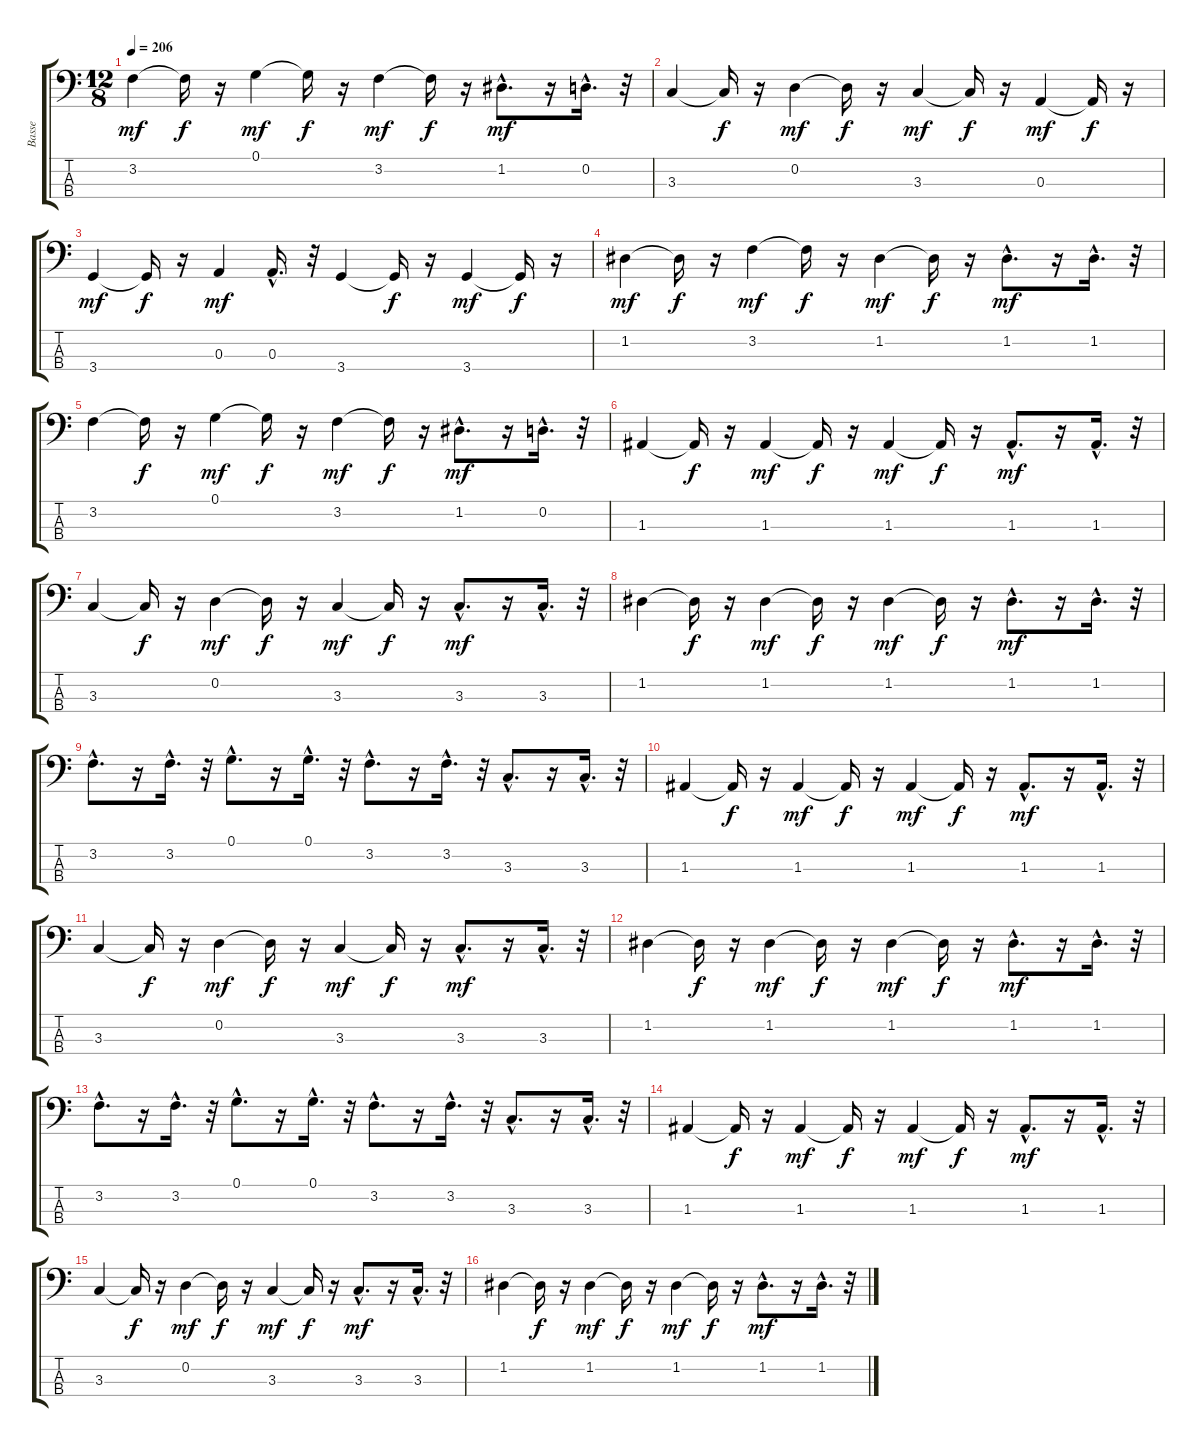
\track ("Basse" "Basse") {instrument electricbassfinger}
\staff {score tabs}
\tuning (G2 D2 A1 E1) {hide}
\ts (12 8)
\tempo 206
\clef f4
\ks c
3.2.4{dy mf} 3.2{t}.16{dy f} r.16 0.1.4{dy mf} 0.1{t}.16{dy f} r.16 3.2.4{dy mf} 3.2{t}.16{dy f} r.16 1.2{hac}.8{d dy mf} r.16 0.2{hac}.16{d} r.32 |
3.3.4 3.3{t}.16{dy f} r.16 0.2.4{dy mf} 0.2{t}.16{dy f} r.16 3.3.4{dy mf} 3.3{t}.16{dy f} r.16 0.3.4{dy mf} 0.3{t}.16{dy f} r.16 |
3.4.4{dy mf} 3.4{t}.16{dy f} r.16 0.3.4{dy mf} 0.3{hac}.16{d} r.32 3.4.4 3.4{t}.16{dy f} r.16 3.4.4{dy mf} 3.4{t}.16{dy f} r.16 |
1.2.4{dy mf} 1.2{t}.16{dy f} r.16 3.2.4{dy mf} 3.2{t}.16{dy f} r.16 1.2.4{dy mf} 1.2{t}.16{dy f} r.16 1.2{hac}.8{d dy mf} r.16 1.2{hac}.16{d} r.32 |
3.2.4 3.2{t}.16{dy f} r.16 0.1.4{dy mf} 0.1{t}.16{dy f} r.16 3.2.4{dy mf} 3.2{t}.16{dy f} r.16 1.2{hac}.8{d dy mf} r.16 0.2{hac}.16{d} r.32 |
1.3.4 1.3{t}.16{dy f} r.16 1.3.4{dy mf} 1.3{t}.16{dy f} r.16 1.3.4{dy mf} 1.3{t}.16{dy f} r.16 1.3{hac}.8{d dy mf} r.16 1.3{hac}.16{d} r.32 |
3.3.4 3.3{t}.16{dy f} r.16 0.2.4{dy mf} 0.2{t}.16{dy f} r.16 3.3.4{dy mf} 3.3{t}.16{dy f} r.16 3.3{hac}.8{d dy mf} r.16 3.3{hac}.16{d} r.32 |
1.2.4 1.2{t}.16{dy f} r.16 1.2.4{dy mf} 1.2{t}.16{dy f} r.16 1.2.4{dy mf} 1.2{t}.16{dy f} r.16 1.2{hac}.8{d dy mf} r.16 1.2{hac}.16{d} r.32 |
3.2{hac}.8{d} r.16 3.2{hac}.16{d} r.32 0.1{hac}.8{d} r.16 0.1{hac}.16{d} r.32 3.2{hac}.8{d} r.16 3.2{hac}.16{d} r.32 3.3{hac}.8{d} r.16 3.3{hac}.16{d} r.32 |
1.3.4 1.3{t}.16{dy f} r.16 1.3.4{dy mf} 1.3{t}.16{dy f} r.16 1.3.4{dy mf} 1.3{t}.16{dy f} r.16 1.3{hac}.8{d dy mf} r.16 1.3{hac}.16{d} r.32 |
3.3.4 3.3{t}.16{dy f} r.16 0.2.4{dy mf} 0.2{t}.16{dy f} r.16 3.3.4{dy mf} 3.3{t}.16{dy f} r.16 3.3{hac}.8{d dy mf} r.16 3.3{hac}.16{d} r.32 |
1.2.4 1.2{t}.16{dy f} r.16 1.2.4{dy mf} 1.2{t}.16{dy f} r.16 1.2.4{dy mf} 1.2{t}.16{dy f} r.16 1.2{hac}.8{d dy mf} r.16 1.2{hac}.16{d} r.32 |
3.2{hac}.8{d} r.16 3.2{hac}.16{d} r.32 0.1{hac}.8{d} r.16 0.1{hac}.16{d} r.32 3.2{hac}.8{d} r.16 3.2{hac}.16{d} r.32 3.3{hac}.8{d} r.16 3.3{hac}.16{d} r.32 |
1.3.4 1.3{t}.16{dy f} r.16 1.3.4{dy mf} 1.3{t}.16{dy f} r.16 1.3.4{dy mf} 1.3{t}.16{dy f} r.16 1.3{hac}.8{d dy mf} r.16 1.3{hac}.16{d} r.32 |
3.3.4 3.3{t}.16{dy f} r.16 0.2.4{dy mf} 0.2{t}.16{dy f} r.16 3.3.4{dy mf} 3.3{t}.16{dy f} r.16 3.3{hac}.8{d dy mf} r.16 3.3{hac}.16{d} r.32 |
1.2.4 1.2{t}.16{dy f} r.16 1.2.4{dy mf} 1.2{t}.16{dy f} r.16 1.2.4{dy mf} 1.2{t}.16{dy f} r.16 1.2{hac}.8{d dy mf} r.16 1.2{hac}.16{d} r.32
